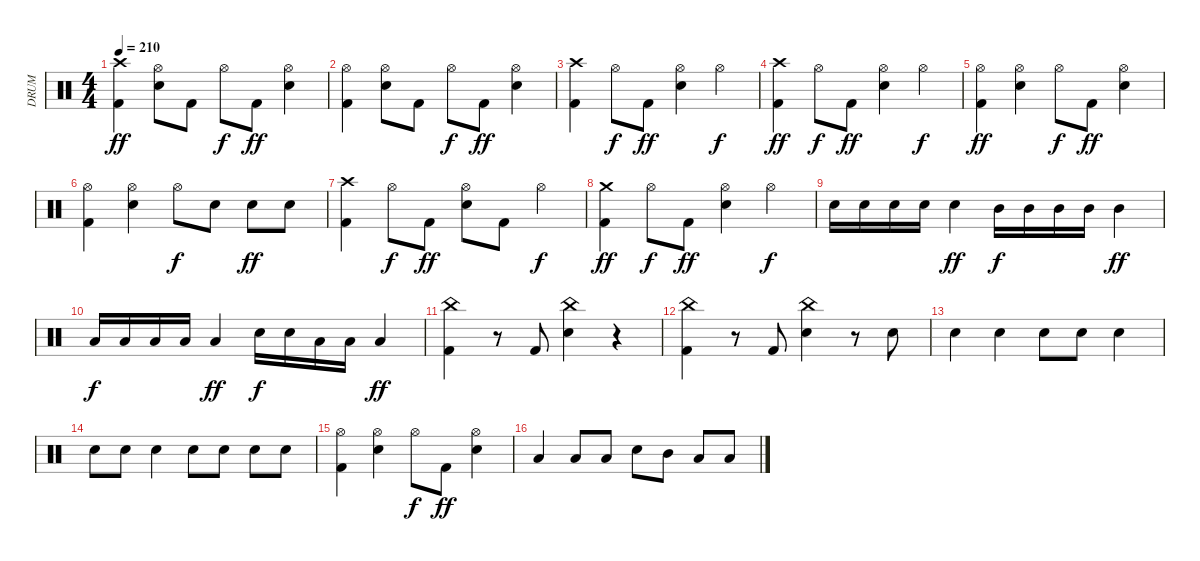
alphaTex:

\track ("DRUM" "DRUM") {instrument percussion}
\staff {score}
\articulation defaults
\ts (4 4)
\tempo 210
\clef neutral
\ks c
("Crash high (hit)" "Kick (hit) 2").4{dy ff} ("Hi-Hat (open)" "Snare (hit) 2").8 "Kick (hit) 2".8 "Hi-Hat (open)".8{dy f} "Kick (hit) 2".8{dy ff} ("Hi-Hat (open)" "Snare (hit) 2").4 |
("Hi-Hat (open)" "Kick (hit) 2").4 ("Hi-Hat (open)" "Snare (hit) 2").8 "Kick (hit) 2".8 "Hi-Hat (open)".8{dy f} "Kick (hit) 2".8{dy ff} ("Hi-Hat (open)" "Snare (hit) 2").4 |
("Crash high (hit)" "Kick (hit) 2").4 "Hi-Hat (open)".8{dy f} "Kick (hit) 2".8{dy ff} ("Hi-Hat (open)" "Snare (hit) 2").4 "Hi-Hat (open)".4{dy f} |
("Crash high (hit)" "Kick (hit) 2").4{dy ff} "Hi-Hat (open)".8{dy f} "Kick (hit) 2".8{dy ff} ("Hi-Hat (open)" "Snare (hit) 2").4 "Hi-Hat (open)".4{dy f} |
("Hi-Hat (open)" "Kick (hit) 2").4{dy ff} ("Hi-Hat (open)" "Snare (hit) 2").4 "Hi-Hat (open)".8{dy f} "Kick (hit) 2".8{dy ff} ("Hi-Hat (open)" "Snare (hit) 2").4 |
("Hi-Hat (open)" "Kick (hit) 2").4 ("Hi-Hat (open)" "Snare (hit) 2").4 "Hi-Hat (open)".8{dy f} "Snare (hit) 2".8 "Snare (hit) 2".8{dy ff} "Snare (hit) 2".8 |
("Crash high (hit)" "Kick (hit) 2").4 "Hi-Hat (open)".8{dy f} "Kick (hit) 2".8{dy ff} ("Hi-Hat (open)" "Snare (hit) 2").8 "Kick (hit) 2".8 "Hi-Hat (open)".4{dy f} |
("Crash medium (hit)" "Kick (hit) 2").4{dy ff} "Hi-Hat (open)".8{dy f} "Kick (hit) 2".8{dy ff} ("Hi-Hat (open)" "Snare (hit) 2").4 "Hi-Hat (open)".4{dy f} |
"Snare (hit) 2".16 "Snare (hit) 2".16 "Snare (hit) 2".16 "Snare (hit) 2".16 "Snare (hit) 2".4{dy ff} "Mid Tom (hit)".16{dy f} "Mid Tom (hit)".16 "Mid Tom (hit)".16 "Mid Tom (hit)".16 "Mid Tom (hit)".4{dy ff} |
"Low Tom (hit)".16{dy f} "Low Tom (hit)".16 "Low Tom (hit)".16 "Low Tom (hit)".16 "Low Tom (hit)".4{dy ff} "Snare (hit) 2".16{dy f} "Snare (hit) 2".16 "Low Tom (hit)".16 "Low Tom (hit)".16 "Low Tom (hit)".4{dy ff} |
("China (hit)" "Kick (hit) 2").4 r.8 "Kick (hit) 2".8 ("China (hit)" "Snare (hit) 2").4 r.4 |
("China (hit)" "Kick (hit) 2").4 r.8 "Kick (hit) 2".8 ("China (hit)" "Snare (hit) 2").4 r.8 "Snare (hit) 2".8 |
"Snare (hit) 2".4 "Snare (hit) 2".4 "Snare (hit) 2".8 "Snare (hit) 2".8 "Snare (hit) 2".4 |
"Snare (hit) 2".8 "Snare (hit) 2".8 "Snare (hit) 2".4 "Snare (hit) 2".8 "Snare (hit) 2".8 "Snare (hit) 2".8 "Snare (hit) 2".8 |
("Hi-Hat (open)" "Kick (hit) 2").4 ("Hi-Hat (open)" "Snare (hit) 2").4 "Hi-Hat (open)".8{dy f} "Kick (hit) 2".8{dy ff} ("Hi-Hat (open)" "Snare (hit) 2").4 |
"Low Tom (hit)".4 "Low Tom (hit)".8 "Low Tom (hit)".8 "Snare (hit) 2".8 "Mid Tom (hit)".8 "Low Tom (hit)".8 "Low Tom (hit)".8
